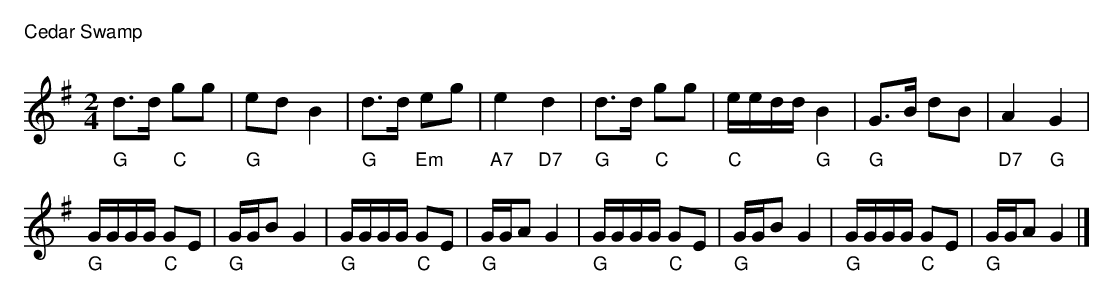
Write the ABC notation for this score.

X:1
T:Cedar Swamp
C:
M:2/4
L:1/8
K:G
V:1 gchord=down
"G"d>d "C"gg | "G"ed B2 | "G"d>d "Em"eg | "A7"e2 "D7"d2 | "G"d>d "C"gg | "C"e/e/d/d/ "G"B2 | "G"G>B dB | "D7"A2 "G"G2 |
"G"G/G/G/G/ "C"GE | "G"G/G/B G2 | "G"G/G/G/G/ "C"GE | "G"G/G/A G2 | "G"G/G/G/G/ "C"GE | "G"G/G/B G2 | "G"G/G/G/G/ "C"GE | "G"G/G/A G2 |]
